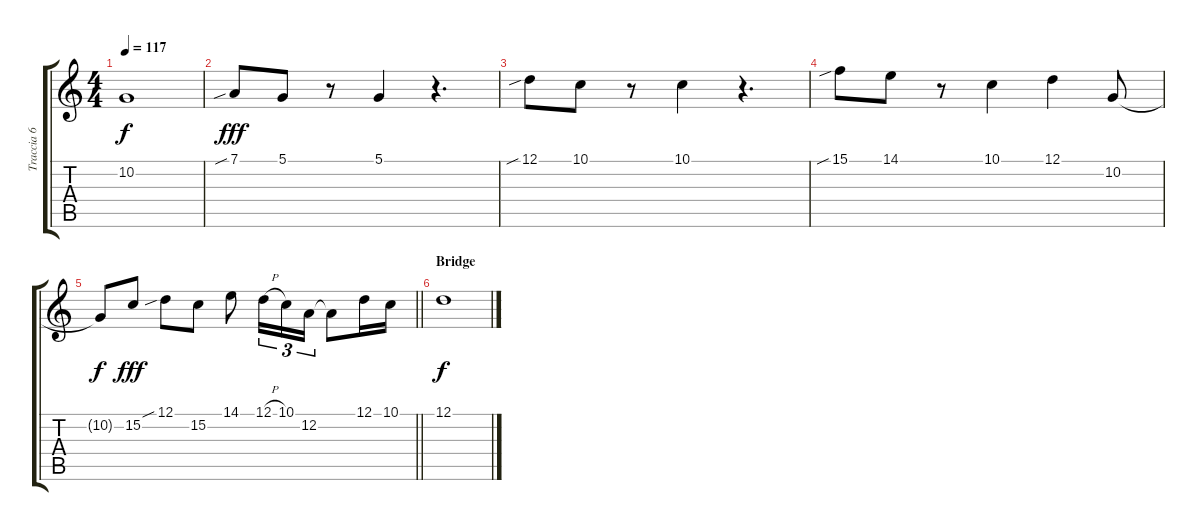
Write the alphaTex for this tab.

\track ("Traccia 6" "Traccia 6") {instrument synthstrings1}
\staff {score tabs}
\tuning (D4 A3 F3 C3 G2 D2) {hide}
\ts (4 4)
\tempo 117
\clef g2
\ks c
10.2{t}.1{dy f} |
7.1{sib}.8{dy fff} 5.1.8 r.8 5.1.4 r.4{d} |
12.1{sib}.8 10.1.8 r.8 10.1.4 r.4{d} |
15.1{sib}.8 14.1.8 r.8 10.1.4 12.1.4 10.2.8 |
\barLineRight lightlight
10.2{t}.8{dy f} 15.2.8{dy fff} 12.1{sib}.8 15.2.8 14.1.8 12.1{h}.16{tu (3 2)} 10.1.16{tu (3 2)} 12.2.16{tu (3 2)} 12.2{t}.8 12.1.16 10.1.16 |
\section ("" "Bridge")
12.1.1{dy f}
